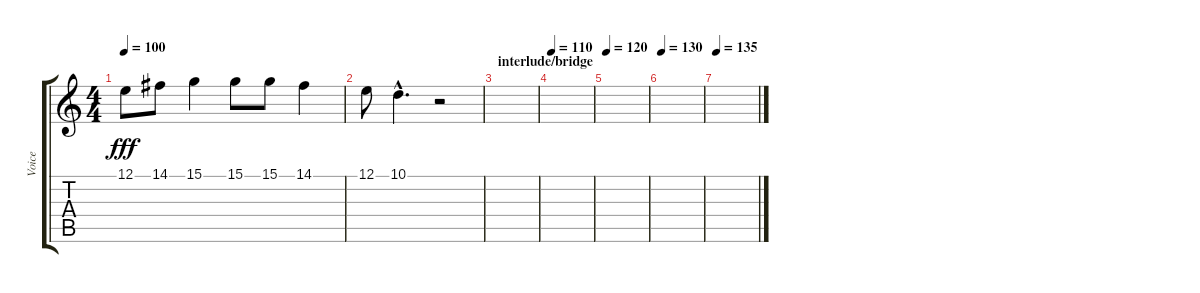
\track ("Voice" "Voice") {instrument choiraahs}
\staff {score tabs}
\tuning (E4 B3 G3 D3 A2 E2) {hide}
\ts (4 4)
\tempo 100
\clef g2
\ks c
12.1.8{dy fff} 14.1.8 15.1.4 15.1.8 15.1.8 14.1.4 |
12.1.8 10.1{hac}.4{d} r.2 |
\section ("" "interlude/bridge")
|
\tempo 110
|
\tempo 120
|
\tempo 130
|
\tempo 135
